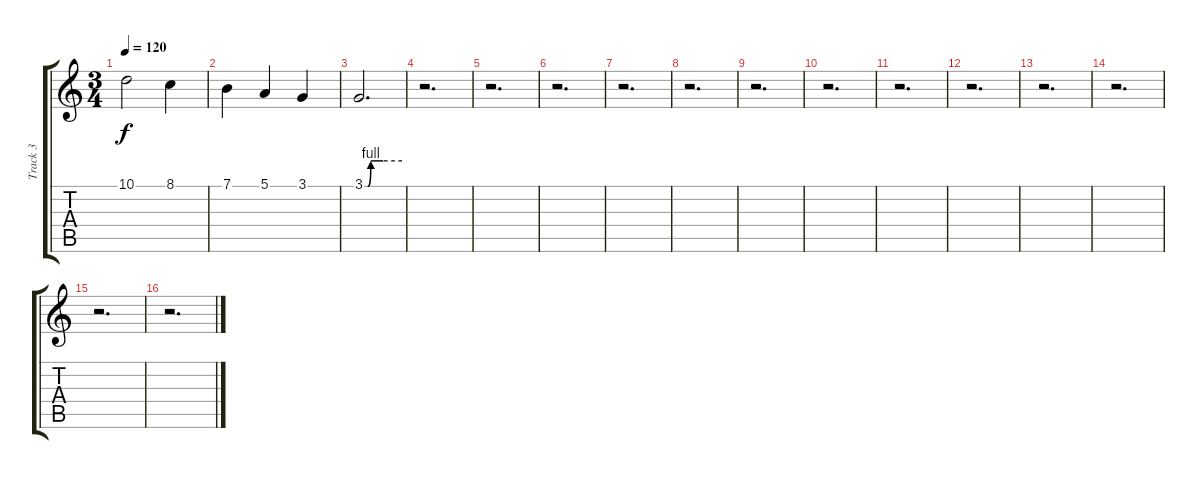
\track ("Track 3" "Track 3") {instrument orchestralharp}
\staff {score tabs}
\tuning (E4 B3 G3 D3 A2 E2) {hide}
\ts (3 4)
\tempo 120
\clef g2
\ks c
10.1.2{dy f} 8.1.4 |
7.1.4 5.1.4 3.1.4 |
3.1{be (custom 0 0 5 0 10 4 15 4 20 4 30 4 60 4)}.2{d} |
r.2{d} |
r.2{d} |
r.2{d} |
r.2{d} |
r.2{d} |
r.2{d} |
r.2{d} |
r.2{d} |
r.2{d} |
r.2{d} |
r.2{d} |
r.2{d} |
r.2{d}
